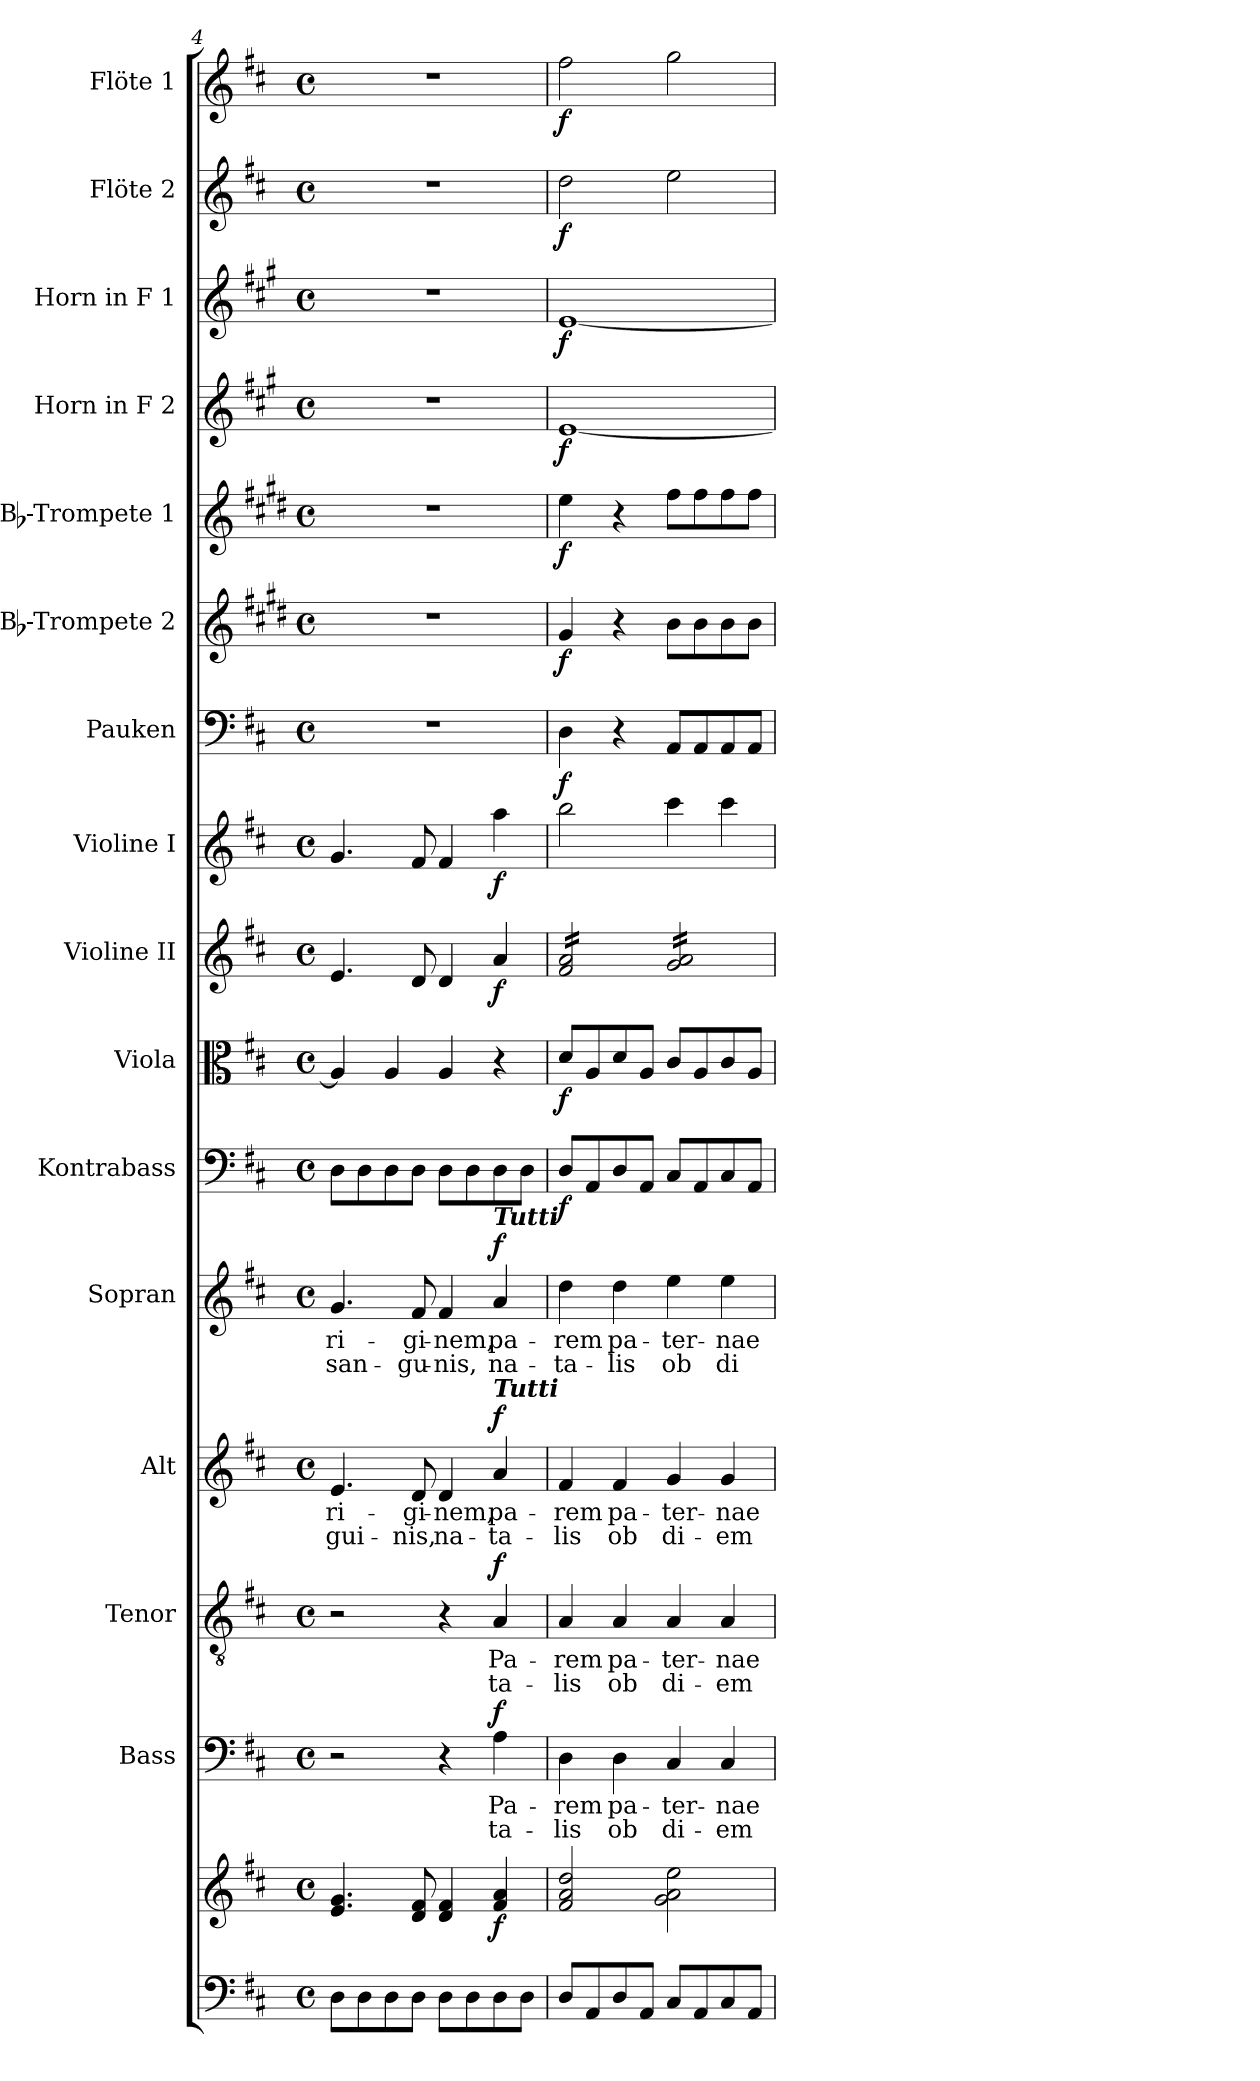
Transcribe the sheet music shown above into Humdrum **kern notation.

**kern	**kern	**dynam	**kern	**text	**text	**dynam	**kern	**text	**text	**dynam	**kern	**text	**text	**dynam	**kern	**text	**text	**dynam	**kern	**dynam	**kern	**dynam	**kern	**dynam	**kern	**dynam	**kern	**dynam	**kern	**dynam	**kern	**dynam	**kern	**dynam	**kern	**dynam	**kern	**dynam	**kern	**dynam
*part16	*part16	*part16	*part15	*part15	*part15	*part15	*part14	*part14	*part14	*part14	*part13	*part13	*part13	*part13	*part12	*part12	*part12	*part12	*part11	*part11	*part10	*part10	*part9	*part9	*part8	*part8	*part7	*part7	*part6	*part6	*part5	*part5	*part4	*part4	*part3	*part3	*part2	*part2	*part1	*part1
*staff17	*staff16	*staff16/17	*staff15	*staff15	*staff15	*staff15	*staff14	*staff14	*staff14	*staff14	*staff13	*staff13	*staff13	*staff13	*staff12	*staff12	*staff12	*staff12	*staff11	*staff11	*staff10	*staff10	*staff9	*staff9	*staff8	*staff8	*staff7	*staff7	*staff6	*staff6	*staff5	*staff5	*staff4	*staff4	*staff3	*staff3	*staff2	*staff2	*staff1	*staff1
*	*	*	*I"Bass	*	*	*	*I"Tenor	*	*	*	*I"Alt	*	*	*	*I"Sopran	*	*	*	*I"Kontrabass	*	*I"Viola	*	*I"Violine II	*	*I"Violine I	*	*I"Pauken	*	*I"Bb-Trompete 2	*	*I"Bb-Trompete 1	*	*I"Horn in F 2	*	*I"Horn in F 1	*	*I"Flöte 2	*	*I"Flöte 1	*
*	*	*	*I'B.	*	*	*	*I'T.	*	*	*	*I'A.	*	*	*	*I'S.	*	*	*	*I'Kb.	*	*I'Vla.	*	*I'Vl. II	*	*I'Vl. I	*	*I'Pk.	*	*I'Bb Trp. 2	*	*I'Bb Trp. 1	*	*	*	*	*	*I'Fl. 2	*	*I'Fl. 1	*
*clefF4	*clefG2	*	*clefF4	*	*	*	*clefGv2	*	*	*	*clefG2	*	*	*	*clefG2	*	*	*	*clefF4	*	*clefC3	*	*clefG2	*	*clefG2	*	*clefF4	*	*clefG2	*	*clefG2	*	*clefG2	*	*clefG2	*	*clefG2	*	*clefG2	*
*	*	*	*	*	*	*	*	*	*	*	*	*	*	*	*	*	*	*	*ITrd7c12	*	*	*	*	*	*	*	*	*	*ITrd1c2	*	*ITrd1c2	*	*ITrd4c7	*	*ITrd4c7	*	*	*	*	*
*k[f#c#]	*k[f#c#]	*	*k[f#c#]	*	*	*	*k[f#c#]	*	*	*	*k[f#c#]	*	*	*	*k[f#c#]	*	*	*	*k[f#c#]	*	*k[f#c#]	*	*k[f#c#]	*	*k[f#c#]	*	*k[f#c#]	*	*k[f#c#]	*	*k[f#c#]	*	*k[f#c#]	*	*k[f#c#]	*	*k[f#c#]	*	*k[f#c#]	*
*D:	*D:	*	*D:	*	*	*	*D:	*	*	*	*D:	*	*	*	*D:	*	*	*	*D:	*	*D:	*	*D:	*	*D:	*	*D:	*	*D:	*	*D:	*	*D:	*	*D:	*	*D:	*	*D:	*
*M4/4	*M4/4	*	*M4/4	*	*	*	*M4/4	*	*	*	*M4/4	*	*	*	*M4/4	*	*	*	*M4/4	*	*M4/4	*	*M4/4	*	*M4/4	*	*M4/4	*	*M4/4	*	*M4/4	*	*M4/4	*	*M4/4	*	*M4/4	*	*M4/4	*
*met(c)	*met(c)	*	*met(c)	*	*	*	*met(c)	*	*	*	*met(c)	*	*	*	*met(c)	*	*	*	*met(c)	*	*met(c)	*	*met(c)	*	*met(c)	*	*met(c)	*	*met(c)	*	*met(c)	*	*met(c)	*	*met(c)	*	*met(c)	*	*met(c)	*
=4	=4	=4	=4	=4	=4	=4	=4	=4	=4	=4	=4	=4	=4	=4	=4	=4	=4	=4	=4	=4	=4	=4	=4	=4	=4	=4	=4	=4	=4	=4	=4	=4	=4	=4	=4	=4	=4	=4	=4	=4
!	!	!	!	!	!	!	!	!	!	!	!	!LO:LY:b	!LO:LY:b	!	!	!LO:LY:b	!LO:LY:b	!	!	!	!	!	!	!	!	!	!	!	!	!	!	!	!	!	!	!	!	!	!	!
8D\L	4.e/ 4.g/	.	2r	.	.	.	2r	.	.	.	4.e/	-ri-	-gui-	.	4.g/	-ri-	san-	.	8DD\L	.	4A/]	.	4.e/	.	4.g/	.	1r	.	1r	.	1r	.	1r	.	1r	.	1r	.	1r	.
8D\	.	.	.	.	.	.	.	.	.	.	.	.	.	.	.	.	.	.	8DD\	.	.	.	.	.	.	.	.	.	.	.	.	.	.	.	.	.	.	.	.	.
8D\	.	.	.	.	.	.	.	.	.	.	.	.	.	.	.	.	.	.	8DD\	.	4A/	.	.	.	.	.	.	.	.	.	.	.	.	.	.	.	.	.	.	.
!	!	!	!	!	!	!	!	!	!	!	!	!LO:LY:b	!LO:LY:b	!	!	!LO:LY:b	!LO:LY:b	!	!	!	!	!	!	!	!	!	!	!	!	!	!	!	!	!	!	!	!	!	!	!
8D\J	8d/ 8f#/	.	.	.	.	.	.	.	.	.	8d/	-gi-	-nis,	.	8f#/	-gi-	-gu-	.	8DD\J	.	.	.	8d/	.	8f#/	.	.	.	.	.	.	.	.	.	.	.	.	.	.	.
!	!	!	!	!	!	!	!	!	!	!	!	!LO:LY:b	!LO:LY:b	!	!	!LO:LY:b	!LO:LY:b	!	!	!	!	!	!	!	!	!	!	!	!	!	!	!	!	!	!	!	!	!	!	!
8D\L	4d/ 4f#/	.	4r	.	.	.	4r	.	.	.	4d/	-nem,	na-	.	4f#/	-nem,	-nis,	.	8DD\L	.	4A/	.	4d/	.	4f#/	.	.	.	.	.	.	.	.	.	.	.	.	.	.	.
8D\	.	.	.	.	.	.	.	.	.	.	.	.	.	.	.	.	.	.	8DD\	.	.	.	.	.	.	.	.	.	.	.	.	.	.	.	.	.	.	.	.	.
!	!	!	!	!	!	!	!	!	!	!	!	!	!	!	!LO:TX:a:Bi:t=Tutti	!	!	!	!	!	!	!	!	!	!	!	!	!	!	!	!	!	!	!	!	!	!	!	!	!
!	!	!	!	!	!	!	!	!	!	!	!LO:TX:a:Bi:t=Tutti	!	!	!	!	!	!	!	!	!	!	!	!	!	!	!	!	!	!	!	!	!	!	!	!	!	!	!	!	!
!	!	!LO:DY:b	!	!LO:LY:b	!LO:LY:b	!LO:DY:a	!	!LO:LY:b	!LO:LY:b	!LO:DY:a	!	!LO:LY:b	!LO:LY:b	!LO:DY:a	!	!LO:LY:b	!LO:LY:b	!LO:DY:a	!	!	!	!	!	!LO:DY:b	!	!LO:DY:b	!	!	!	!	!	!	!	!	!	!	!	!	!	!
8D\	4f#/ 4a/	f	4A\	Pa-	ta-	f	4A/	Pa-	ta-	f	4a/	pa-	-ta-	f	4a/	pa-	na-	f	8DD\	.	4r	.	4a/	f	4aa\	f	.	.	.	.	.	.	.	.	.	.	.	.	.	.
8D\J	.	.	.	.	.	.	.	.	.	.	.	.	.	.	.	.	.	.	8DD\J	.	.	.	.	.	.	.	.	.	.	.	.	.	.	.	.	.	.	.	.	.
=5	=5	=5	=5	=5	=5	=5	=5	=5	=5	=5	=5	=5	=5	=5	=5	=5	=5	=5	=5	=5	=5	=5	=5	=5	=5	=5	=5	=5	=5	=5	=5	=5	=5	=5	=5	=5	=5	=5	=5	=5
!	!	!	!	!LO:LY:b	!LO:LY:b	!	!	!LO:LY:b	!LO:LY:b	!	!	!LO:LY:b	!LO:LY:b	!	!	!LO:LY:b	!LO:LY:b	!	!	!LO:DY:b	!	!LO:DY:b	!	!	!	!	!	!LO:DY:b	!	!LO:DY:b	!	!LO:DY:b	!	!LO:DY:b	!	!LO:DY:b	!	!LO:DY:b	!	!LO:DY:b
*	*	*	*	*	*	*	*	*	*	*	*	*	*	*	*	*	*	*	*	*	*	*	*tremolo	*	*	*	*	*	*	*	*	*	*	*	*	*	*	*	*	*
8D/L	2f#/ 2a/ 2dd/	.	4D\	-rem	-lis	.	4A/	-rem	-lis	.	4f#/	-rem	-lis	.	4dd\	-rem	-ta-	.	8DD/L	f	8d/L	f	16f#/ 16a/LL	.	2bb\	.	4D\	f	4f#/	f	4dd\	f	[1A	f	[1A	f	2dd\	f	2ff#\	f
.	.	.	.	.	.	.	.	.	.	.	.	.	.	.	.	.	.	.	.	.	.	.	16f#/ 16a/	.	.	.	.	.	.	.	.	.	.	.	.	.	.	.	.	.
8AA/	.	.	.	.	.	.	.	.	.	.	.	.	.	.	.	.	.	.	8AAA/	.	8A/	.	16f#/ 16a/	.	.	.	.	.	.	.	.	.	.	.	.	.	.	.	.	.
.	.	.	.	.	.	.	.	.	.	.	.	.	.	.	.	.	.	.	.	.	.	.	16f#/ 16a/	.	.	.	.	.	.	.	.	.	.	.	.	.	.	.	.	.
!	!	!	!	!LO:LY:b	!LO:LY:b	!	!	!LO:LY:b	!LO:LY:b	!	!	!LO:LY:b	!LO:LY:b	!	!	!LO:LY:b	!LO:LY:b	!	!	!	!	!	!	!	!	!	!	!	!	!	!	!	!	!	!	!	!	!	!	!
8D/	.	.	4D\	pa-	ob	.	4A/	pa-	ob	.	4f#/	pa-	ob	.	4dd\	pa-	-lis	.	8DD/	.	8d/	.	16f#/ 16a/	.	.	.	4r	.	4r	.	4r	.	.	.	.	.	.	.	.	.
.	.	.	.	.	.	.	.	.	.	.	.	.	.	.	.	.	.	.	.	.	.	.	16f#/ 16a/	.	.	.	.	.	.	.	.	.	.	.	.	.	.	.	.	.
8AA/J	.	.	.	.	.	.	.	.	.	.	.	.	.	.	.	.	.	.	8AAA/J	.	8A/J	.	16f#/ 16a/	.	.	.	.	.	.	.	.	.	.	.	.	.	.	.	.	.
.	.	.	.	.	.	.	.	.	.	.	.	.	.	.	.	.	.	.	.	.	.	.	16f#/ 16a/JJ	.	.	.	.	.	.	.	.	.	.	.	.	.	.	.	.	.
!	!	!	!	!LO:LY:b	!LO:LY:b	!	!	!LO:LY:b	!LO:LY:b	!	!	!LO:LY:b	!LO:LY:b	!	!	!LO:LY:b	!LO:LY:b	!	!	!	!	!	!	!	!	!	!	!	!	!	!	!	!	!	!	!	!	!	!	!
8C#/L	2g\ 2a\ 2ee\	.	4C#/	-ter-	di-	.	4A/	-ter-	di-	.	4g/	-ter-	di-	.	4ee\	-ter-	ob	.	8CC#/L	.	8c#/L	.	16g/ 16a/LL	.	4ccc#\	.	8AA/L	.	8a\L	.	8ee\L	.	.	.	.	.	2ee\	.	2gg\	.
.	.	.	.	.	.	.	.	.	.	.	.	.	.	.	.	.	.	.	.	.	.	.	16g/ 16a/	.	.	.	.	.	.	.	.	.	.	.	.	.	.	.	.	.
8AA/	.	.	.	.	.	.	.	.	.	.	.	.	.	.	.	.	.	.	8AAA/	.	8A/	.	16g/ 16a/	.	.	.	8AA/	.	8a\	.	8ee\	.	.	.	.	.	.	.	.	.
.	.	.	.	.	.	.	.	.	.	.	.	.	.	.	.	.	.	.	.	.	.	.	16g/ 16a/	.	.	.	.	.	.	.	.	.	.	.	.	.	.	.	.	.
!	!	!	!	!LO:LY:b	!LO:LY:b	!	!	!LO:LY:b	!LO:LY:b	!	!	!LO:LY:b	!LO:LY:b	!	!	!LO:LY:b	!LO:LY:b	!	!	!	!	!	!	!	!	!	!	!	!	!	!	!	!	!	!	!	!	!	!	!
8C#/	.	.	4C#/	-nae	-em	.	4A/	-nae	-em	.	4g/	-nae	-em	.	4ee\	-nae	di-	.	8CC#/	.	8c#/	.	16g/ 16a/	.	4ccc#\	.	8AA/	.	8a\	.	8ee\	.	.	.	.	.	.	.	.	.
.	.	.	.	.	.	.	.	.	.	.	.	.	.	.	.	.	.	.	.	.	.	.	16g/ 16a/	.	.	.	.	.	.	.	.	.	.	.	.	.	.	.	.	.
8AA/J	.	.	.	.	.	.	.	.	.	.	.	.	.	.	.	.	.	.	8AAA/J	.	8A/J	.	16g/ 16a/	.	.	.	8AA/J	.	8a\J	.	8ee\J	.	.	.	.	.	.	.	.	.
.	.	.	.	.	.	.	.	.	.	.	.	.	.	.	.	.	.	.	.	.	.	.	16g/ 16a/JJ	.	.	.	.	.	.	.	.	.	.	.	.	.	.	.	.	.
*	*	*	*	*	*	*	*	*	*	*	*	*	*	*	*	*	*	*	*	*	*	*	*Xtremolo	*	*	*	*	*	*	*	*	*	*	*	*	*	*	*	*	*
=	=	=	=	=	=	=	=	=	=	=	=	=	=	=	=	=	=	=	=	=	=	=	=	=	=	=	=	=	=	=	=	=	=	=	=	=	=	=	=	=
*-	*-	*-	*-	*-	*-	*-	*-	*-	*-	*-	*-	*-	*-	*-	*-	*-	*-	*-	*-	*-	*-	*-	*-	*-	*-	*-	*-	*-	*-	*-	*-	*-	*-	*-	*-	*-	*-	*-	*-	*-
